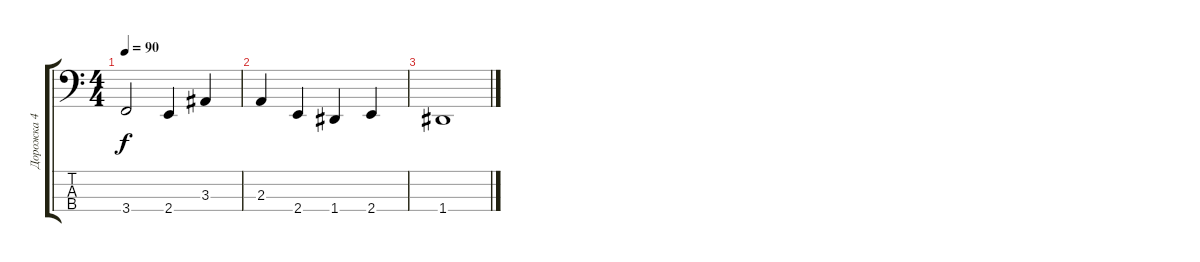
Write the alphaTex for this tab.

\track ("Дорожка 4" "Дорожка 4") {instrument slapbass1}
\staff {score tabs}
\tuning (F2 C2 G1 D1) {hide}
\ts (4 4)
\tempo 90
\clef f4
\ks c
3.4.2{dy f} 2.4.4 3.3.4 |
2.3.4 2.4.4 1.4.4 2.4.4 |
1.4.1
